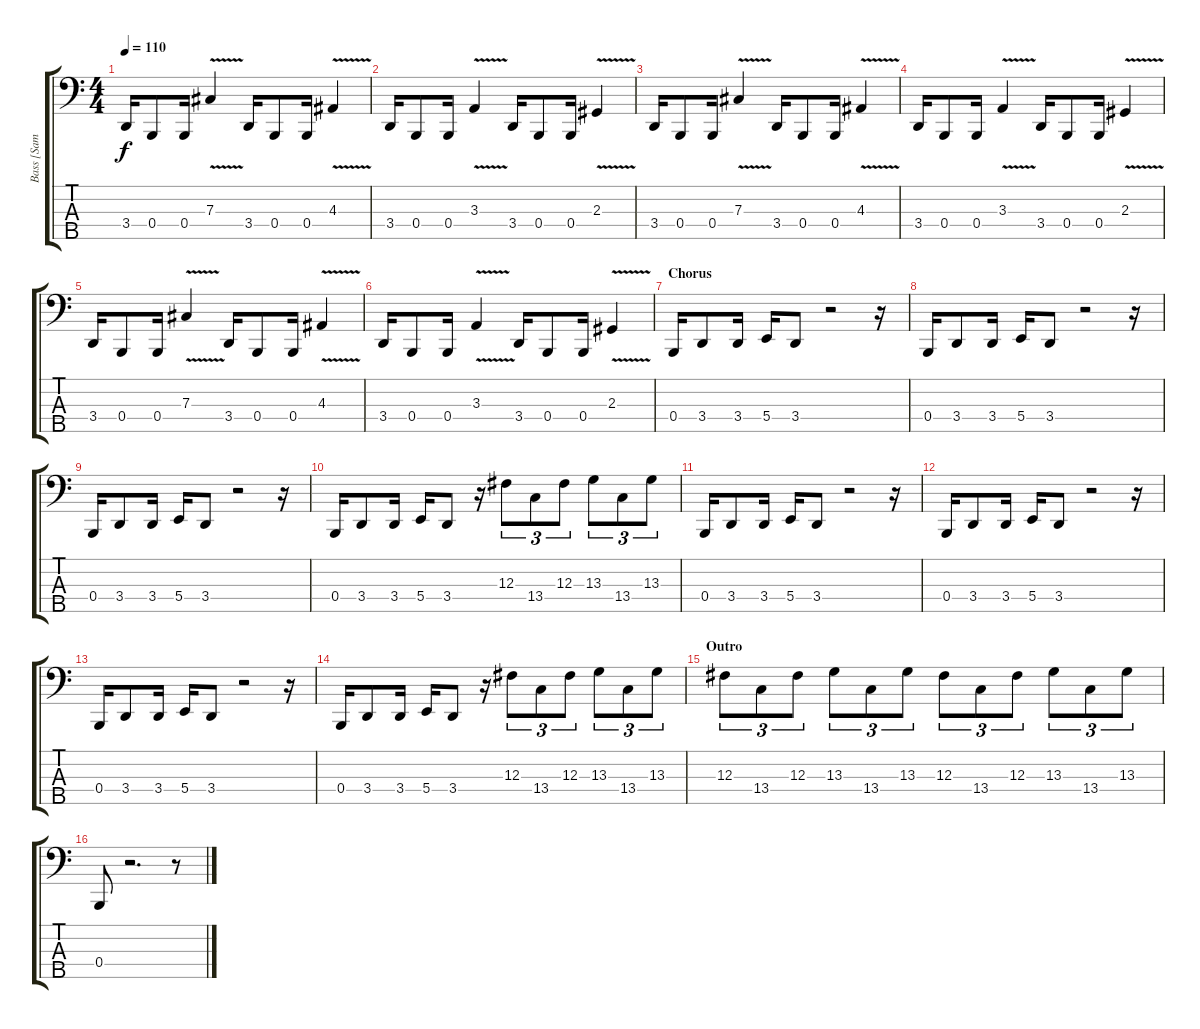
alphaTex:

\track ("Bass [Sam Rivers]" "Bass [Sam ") {instrument electricbassfinger}
\staff {score tabs}
\tuning (E2 B1 Gb1 B0 Bb0) {hide}
\ts (4 4)
\tempo 110
\clef f4
\ks c
3.4.16{dy f} 0.4.8 0.4.16 7.3{v}.4 3.4.16 0.4.8 0.4.16 4.3{v}.4 |
3.4.16 0.4.8 0.4.16 3.3{v}.4 3.4.16 0.4.8 0.4.16 2.3{v}.4 |
3.4.16 0.4.8 0.4.16 7.3{v}.4 3.4.16 0.4.8 0.4.16 4.3{v}.4 |
3.4.16 0.4.8 0.4.16 3.3{v}.4 3.4.16 0.4.8 0.4.16 2.3{v}.4 |
3.4.16 0.4.8 0.4.16 7.3{v}.4 3.4.16 0.4.8 0.4.16 4.3{v}.4 |
3.4.16 0.4.8 0.4.16 3.3{v}.4 3.4.16 0.4.8 0.4.16 2.3{v}.4 |
\section ("" "Chorus")
0.4.16 3.4.8 3.4.16 5.4.16 3.4.8 r.2 r.16 |
0.4.16 3.4.8 3.4.16 5.4.16 3.4.8 r.2 r.16 |
0.4.16 3.4.8 3.4.16 5.4.16 3.4.8 r.2 r.16 |
0.4.16 3.4.8 3.4.16 5.4.16 3.4.8 r.16 12.3.8{tu (3 2)} 13.4.8{tu (3 2)} 12.3.8{tu (3 2)} 13.3.8{tu (3 2)} 13.4.8{tu (3 2)} 13.3.8{tu (3 2)} |
0.4.16 3.4.8 3.4.16 5.4.16 3.4.8 r.2 r.16 |
0.4.16 3.4.8 3.4.16 5.4.16 3.4.8 r.2 r.16 |
0.4.16 3.4.8 3.4.16 5.4.16 3.4.8 r.2 r.16 |
0.4.16 3.4.8 3.4.16 5.4.16 3.4.8 r.16 12.3.8{tu (3 2)} 13.4.8{tu (3 2)} 12.3.8{tu (3 2)} 13.3.8{tu (3 2)} 13.4.8{tu (3 2)} 13.3.8{tu (3 2)} |
\section ("" "Outro")
12.3.8{tu (3 2)} 13.4.8{tu (3 2)} 12.3.8{tu (3 2)} 13.3.8{tu (3 2)} 13.4.8{tu (3 2)} 13.3.8{tu (3 2)} 12.3.8{tu (3 2)} 13.4.8{tu (3 2)} 12.3.8{tu (3 2)} 13.3.8{tu (3 2)} 13.4.8{tu (3 2)} 13.3.8{tu (3 2)} |
0.4.8 r.2{d} r.8
